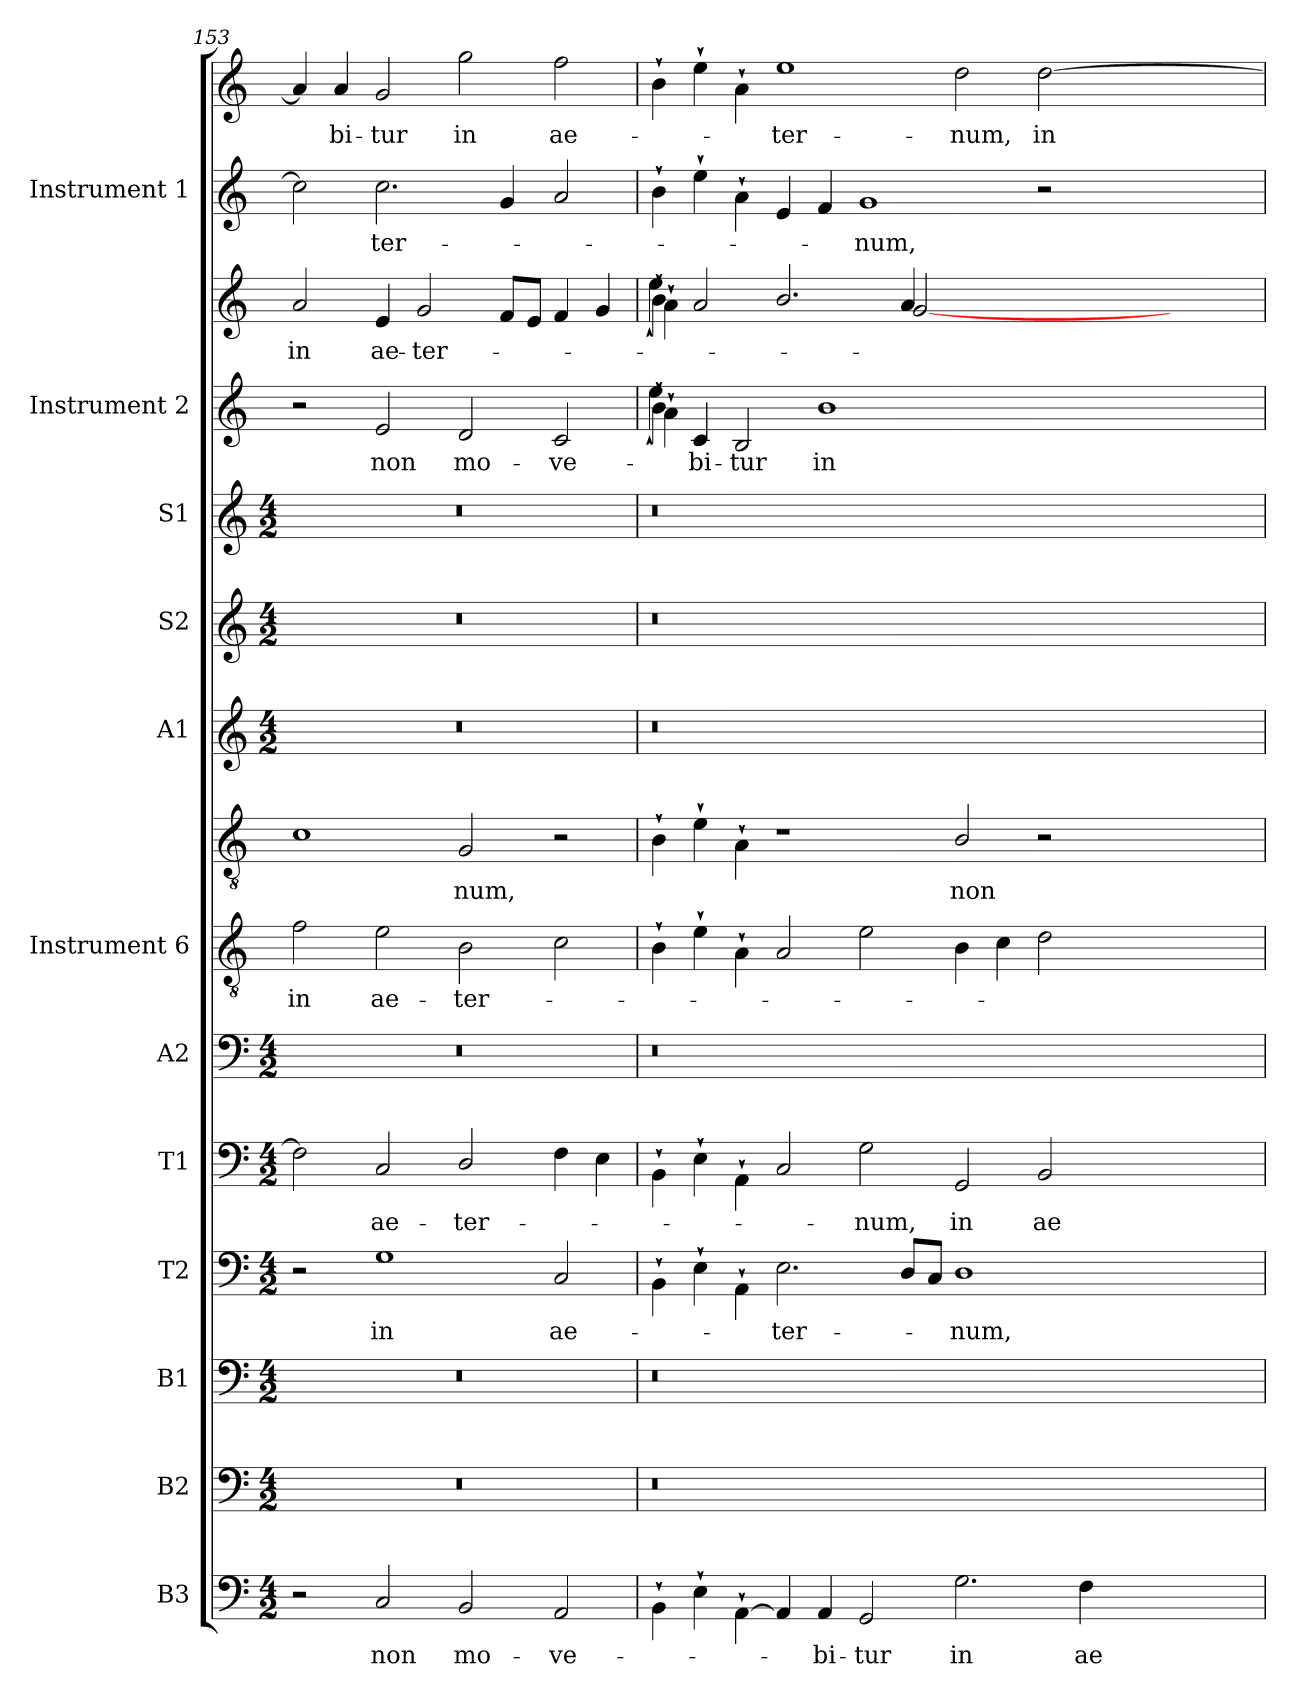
**kern	**text	**kern	**kern	**kern	**text	**kern	**text	**kern	**kern	**text	**kern	**text	**kern	**kern	**kern	**kern	**text	**kern	**text	**kern	**text	**kern	**text
*part12	*part12	*part11	*part10	*part9	*part9	*part8	*part8	*part7	*part6	*part6	*part6	*part6	*part5	*part4	*part3	*part2	*part2	*part2	*part2	*part1	*part1	*part1	*part1
*staff15	*staff15	*staff14	*staff13	*staff12	*staff12	*staff11	*staff11	*staff10	*staff9	*staff9	*staff8	*staff8	*staff7	*staff6	*staff5	*staff4	*staff4	*staff3	*staff3	*staff2	*staff2	*staff1	*staff1
*I"B3	*	*I"B2	*I"B1	*I"T2	*	*I"T1	*	*I"A2	*I"Instrument 6	*	*	*	*I"A1	*I"S2	*I"S1	*I"Instrument 2	*	*	*	*I"Instrument 1	*	*	*
*clefF4	*	*clefF4	*clefF4	*clefF4	*	*clefF4	*	*clefF4	*clefGv2	*	*clefGv2	*	*clefG2	*clefG2	*clefG2	*clefG2	*	*clefG2	*	*clefG2	*	*clefG2	*
*	*	*	*	*	*	*k[]	*	*k[]	*	*	*	*	*k[]	*	*k[]	*	*	*	*	*k[]	*	*k[]	*
*	*	*	*	*	*	*C:	*	*C:	*	*	*	*	*C:	*	*C:	*	*	*	*	*C:	*	*C:	*
*M4/2	*	*M4/2	*M4/2	*M4/2	*	*M4/2	*	*M4/2	*	*	*	*	*M4/2	*M4/2	*M4/2	*	*	*	*	*	*	*	*
=153	=153	=153	=153	=153	=153	=153	=153	=153	=153	=153	=153	=153	=153	=153	=153	=153	=153	=153	=153	=153	=153	=153	=153
!	!	!	!	!	!	!	!	!	!	!LO:LY:b:cj	!	!	!	!	!	!	!	!	!LO:LY:b:cj	!	!	!	!
2r	.	0r	0r	2r	.	2F\]	.	0r	2f\	in	1c	.	0r	0r	0r	2r	.	2a/	in	2cc\]	.	4a/]	.
!	!	!	!	!	!	!	!	!	!	!	!	!	!	!	!	!	!	!	!	!	!	!	!LO:LY:b:rj
.	.	.	.	.	.	.	.	.	.	.	.	.	.	.	.	.	.	.	.	.	.	4a/	-bi-
!	!LO:LY:b:cj	!	!	!	!LO:LY:b:cj	!	!LO:LY:b:rj	!	!	!LO:LY:b:rj	!	!	!	!	!	!	!LO:LY:b:cj	!	!LO:LY:b:rj	!	!LO:LY:b:cj	!	!LO:LY:b:cj
2C/	non	.	.	1G	in	2C/	ae-	.	2e\	ae-	.	.	.	.	.	2e/	-non	4e/	ae-	2.cc\	-ter-	2g/	-tur
!	!	!	!	!	!	!	!	!	!	!	!	!	!	!	!	!	!	!	!LO:LY:b:cj	!	!	!	!
.	.	.	.	.	.	.	.	.	.	.	.	.	.	.	.	.	.	2g/	-ter-	.	.	.	.
!	!LO:LY:b:rj	!	!	!	!	!	!LO:LY:b:cj	!	!	!LO:LY:b:cj	!	!LO:LY:b:cj	!	!	!	!	!LO:LY:b:rj	!	!	!	!	!	!LO:LY:b:cj
2BB/	mo-	.	.	.	.	2D/	-ter-	.	2B\	-ter-	2G/	-num,	.	.	.	2d/	mo-	.	.	.	.	2gg\	in
.	.	.	.	.	.	.	.	.	.	.	.	.	.	.	.	.	.	8f/L	.	4g/	.	.	.
.	.	.	.	.	.	.	.	.	.	.	.	.	.	.	.	.	.	8e/J	.	.	.	.	.
!	!LO:LY:b:rj	!	!	!	!LO:LY:b:rj	!	!	!	!	!	!	!	!	!	!	!	!LO:LY:b:rj	!	!	!	!	!	!LO:LY:b:rj
2AA/	-ve-	.	.	2C/	ae-	4F\	.	.	2c\	.	2r	.	.	.	.	2c/	-ve-	4f/	.	2a/	.	2ff\	ae-
.	.	.	.	.	.	4E\	.	.	.	.	.	.	.	.	.	.	.	4g/	.	.	.	.	.
!!LO:LB:g=z
=154	=154	=154	=154	=154	=154	=154	=154	=154	=154	=154	=154	=154	=154	=154	=154	=154	=154	=154	=154	=154	=154	=154	=154
*	*	*	*	*	*	*	*	*	*	*	*	*	*	*	*	*^	*	*^	*	*	*	*	*
*	*	*	*	*	*	*	*	*	*	*	*	*	*	*	*	*	*^	*	*	*^	*	*	*	*	*
4BB`<\	.	0r	0r	4BB`<\	.	4BB`<\	.	0r	4B`<\	.	4B`<\	.	0r	0r	0r	4b`<\	4ee`<\	4a`<\	.	4b`<\	4ee`<\	4a`<\	.	4b`<\	.	4b`<\	.
!	!	!	!	!	!	!	!	!	!	!	!	!	!	!	!	!	!	!	!LO:LY:b:rj	!	!	!	!	!	!	!	!
4E`<\	.	.	.	4E`<\	.	4E`<\	.	.	4e`<\	.	4e`<\	.	.	.	.	4c/	4c/	2.ryy	-bi-	2a/	4ryy	2.ryy	.	4ee`<\	.	4ee`<\	.
!	!	!	!	!	!	!	!	!	!	!	!	!	!	!	!	!	!	!	!LO:LY:b:cj	!	!	!	!	!	!	!	!
[<4AA`<\	.	.	.	4AA`<\	.	4AA`<\	.	.	4A`<\	.	4A`<\	.	.	.	.	2B/	2.ryy	.	-tur	.	4ryy@	.	.	4a`<\	.	4a`<\	.
!	!	!	!	!	!LO:LY:b:cj	!	!	!	!	!	!	!	!	!	!	!	!	!	!	!	!	!	!	!	!	!	!LO:LY:b:rj
4AA/]	.	.	.	2.E\	-ter-	2C/	.	.	2A/	.	1r	.	.	.	.	.	.	.	.	2.b/	4ryy@	.	.	4e/	.	1ee	ter-
!	!LO:LY:b:rj	!	!	!	!	!	!	!	!	!	!	!	!	!	!	!	!	!	!LO:LY:b:cj	!	!	!	!	!	!	!	!
4AA/	-bi-	.	.	.	.	.	.	.	.	.	.	.	.	.	.	1b	.	1..ryy	in	.	4ryy@	1..ryy	.	4f/	.	.	.
!	!LO:LY:b:cj	!	!	!	!	!	!LO:LY:b:cj	!	!	!	!	!	!	!	!	!	!	!	!	!	!	!	!	!	!LO:LY:b:cj	!	!
2GG/	-tur	.	.	.	.	2G\	-num,	.	2e\	.	.	.	.	.	.	.	1.ryy	.	.	.	4ryy@	.	.	1g	-num,	.	.
.	.	.	.	8D/L	.	.	.	.	.	.	.	.	.	.	.	.	.	.	.	4a/	[>2g/	.	.	.	.	.	.
.	.	.	.	8C/J	.	.	.	.	.	.	.	.	.	.	.	.	.	.	.	.	.	.	.	.	.	.	.
!	!LO:LY:b:cj	!	!	!	!LO:LY:b:cj	!	!LO:LY:b:cj	!	!	!	!	!LO:LY:b:cj	!	!	!	!	!	!	!	!	!	!	!	!	!	!	!LO:LY:b:cj
2.G\	in	.	.	1D	-num,	2GG/	in	.	4B\	.	2B/	non	.	.	.	.	.	.	.	2.ryy	.	.	.	.	.	2dd\	-num,
.	.	2.ryy	2.ryy	.	.	.	.	2.ryy	4c\	.	.	.	2.ryy	2.ryy	2.ryy	2.ryy	.	.	.	.	2.ryy	.	.	.	.	.	.
!	!	!	!	!	!	!	!LO:LY:b:rj	!	!	!	!	!	!	!	!	!	!	!	!	!	!	!	!	!	!	!	!LO:LY:b:cj
.	.	.	.	.	.	2BB/	ae-	.	2d\	.	2r	.	.	.	.	.	.	.	.	.	.	.	.	2r	.	[>2dd\	in
!	!LO:LY:b:rj	!	!	!	!	!	!	!	!	!	!	!	!	!	!	!	!	!	!	!	!	!	!	!	!	!	!
4F\	ae-	.	.	.	.	.	.	.	.	.	.	.	.	.	.	.	.	.	.	4ryy	.	.	.	.	.	.	.
*	*	*	*	*	*	*	*	*	*	*	*	*	*	*	*	*v	*v	*v	*	*	*	*	*	*	*	*	*
*	*	*	*	*	*	*	*	*	*	*	*	*	*	*	*	*	*	*v	*v	*v	*	*	*	*	*
=	=	=	=	=	=	=	=	=	=	=	=	=	=	=	=	=	=	=	=	=	=	=	=
*-	*-	*-	*-	*-	*-	*-	*-	*-	*-	*-	*-	*-	*-	*-	*-	*-	*-	*-	*-	*-	*-	*-	*-
